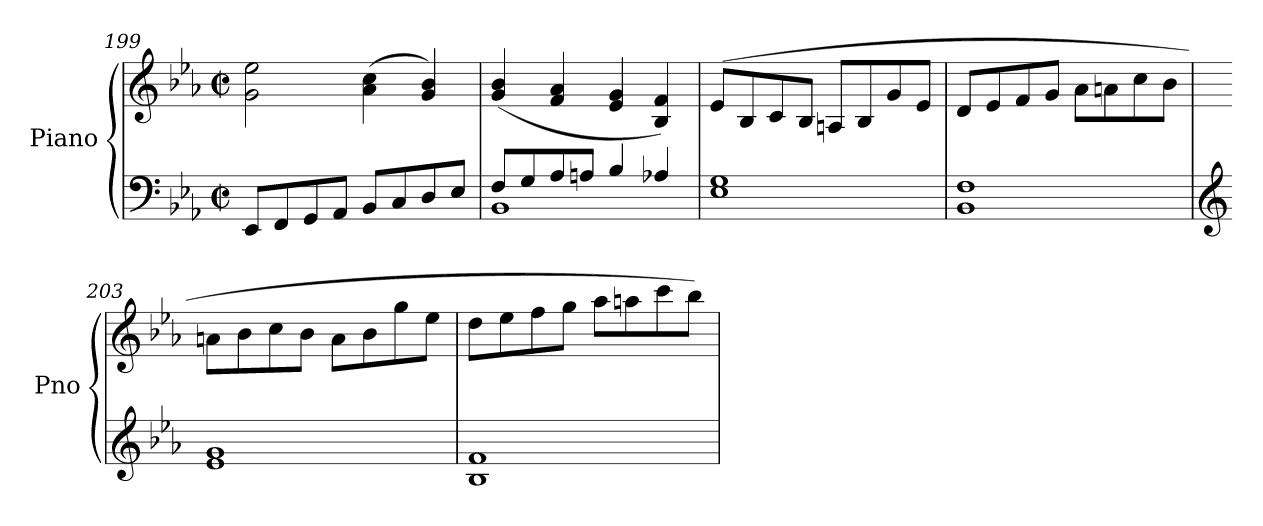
**kern	**kern
*part1	*part1
*staff2	*staff1
*I"Piano	*
*I'Pno	*
*clefF4	*clefG2
*k[b-e-a-]	*k[b-e-a-]
*M4/4	*M4/4
*met(c|)	*met(c|)
=199	=199
8EE-/L	2g\ 2ee-\
8FF/	.
8GG/	.
8AA-/J	.
8BB-/L	(4a-\ 4cc\
8C/	.
8D/	4g/ 4b-/)
8E-/J	.
!!LO:PB:g=z
=200	=200
*^	*
8F/L	1BB-	(>4g/ 4b-/
8G/	.	.
8A-/	.	4f/ 4a-/
8An/J	.	.
4B-/	.	4e-/ 4g/
4A-X/	.	4B-/ 4f/)
*v	*v	*
=201	=201
1E- 1G	(8e-/L
.	8B-/
.	8c/
.	8B-/J
.	8An/L
.	8B-/
.	8g/
.	8e-/J
=202	=202
1BB- 1F	8d/L
.	8e-/
.	8f/
.	8g/J
.	8a-\L
.	8an\
.	8cc\
.	8b-\J
=203	=203
*clefG2	*
1e- 1g	8an\L
.	8b-\
.	8cc\
.	8b-\J
.	8a\L
.	8b-\
.	8gg\
.	8ee-\J
=204	=204
1B- 1f	8dd\L
.	8ee-\
.	8ff\
.	8gg\J
.	8aa-\L
.	8aan\
.	8ccc\
.	8bb-\J)
=	=
*-	*-
